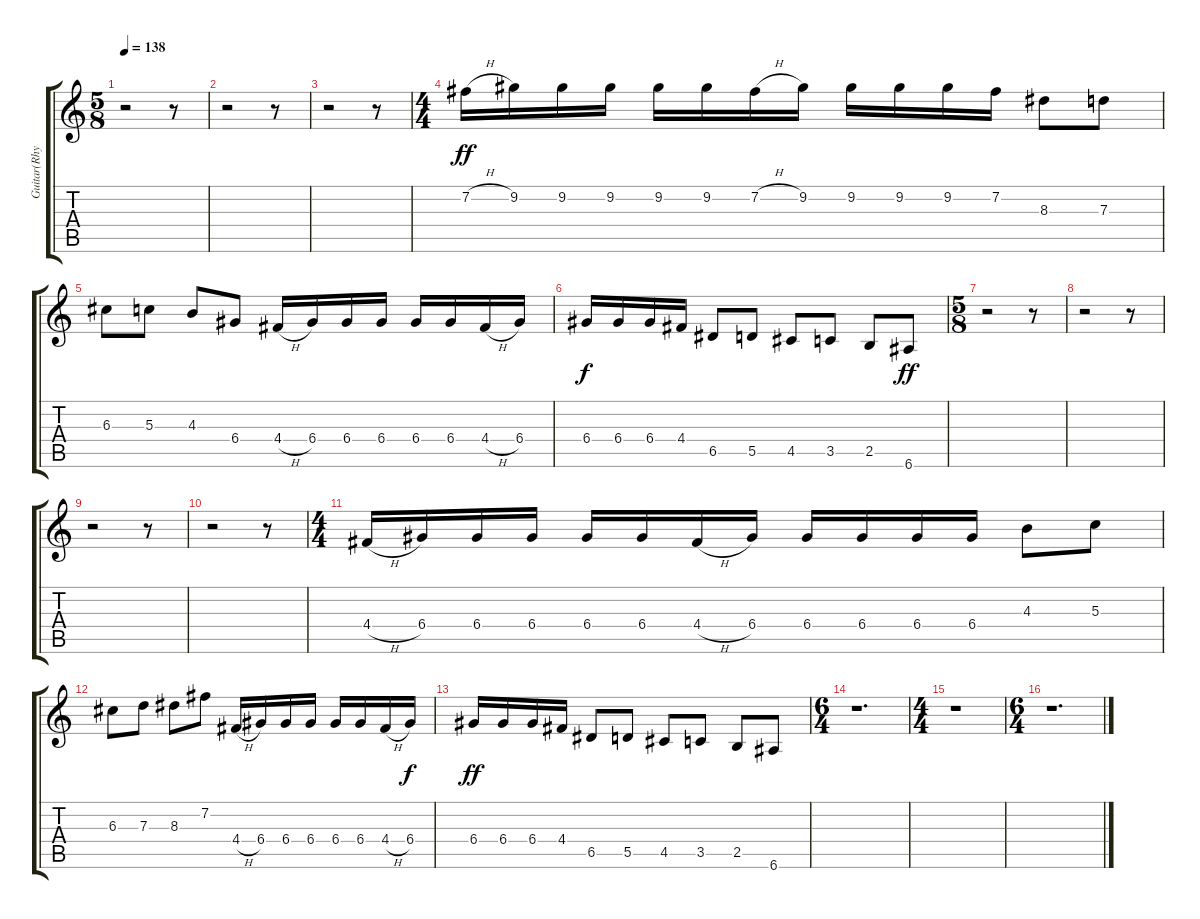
\track ("Guitar(Rhythm)" "Guitar(Rhy") {instrument overdrivenguitar}
\staff {score tabs}
\tuning (E4 B3 G3 D3 A2 E2) {hide}
\ts (5 8)
\tempo 138
\clef g2
\ks c
r.2{dy ff} r.8 |
r.2 r.8 |
r.2 r.8 |
\ts (4 4)
7.2{h}.16 9.2.16 9.2.16 9.2.16 9.2.16 9.2.16 7.2{h}.16 9.2.16 9.2.16 9.2.16 9.2.16 7.2.16 8.3.8 7.3.8 |
6.3.8 5.3.8 4.3.8 6.4.8 4.4{h}.16 6.4.16 6.4.16 6.4.16 6.4.16 6.4.16 4.4{h}.16 6.4.16 |
6.4.16{dy f} 6.4.16 6.4.16 4.4.16 6.5.8 5.5.8 4.5.8 3.5.8 2.5.8 6.6.8{dy ff} |
\ts (5 8)
r.2 r.8 |
r.2 r.8 |
r.2 r.8 |
r.2 r.8 |
\ts (4 4)
4.4{h}.16 6.4.16 6.4.16 6.4.16 6.4.16 6.4.16 4.4{h}.16 6.4.16 6.4.16 6.4.16 6.4.16 6.4.16 4.3.8 5.3.8 |
6.3.8 7.3.8 8.3.8 7.2.8 4.4{h}.16 6.4.16 6.4.16 6.4.16 6.4.16 6.4.16 4.4{h}.16 6.4.16{dy f} |
6.4.16{dy ff} 6.4.16 6.4.16 4.4.16 6.5.8 5.5.8 4.5.8 3.5.8 2.5.8 6.6.8 |
\ts (6 4)
r.1{d} |
\ts (4 4)
r.1 |
\ts (6 4)
r.1{d}
